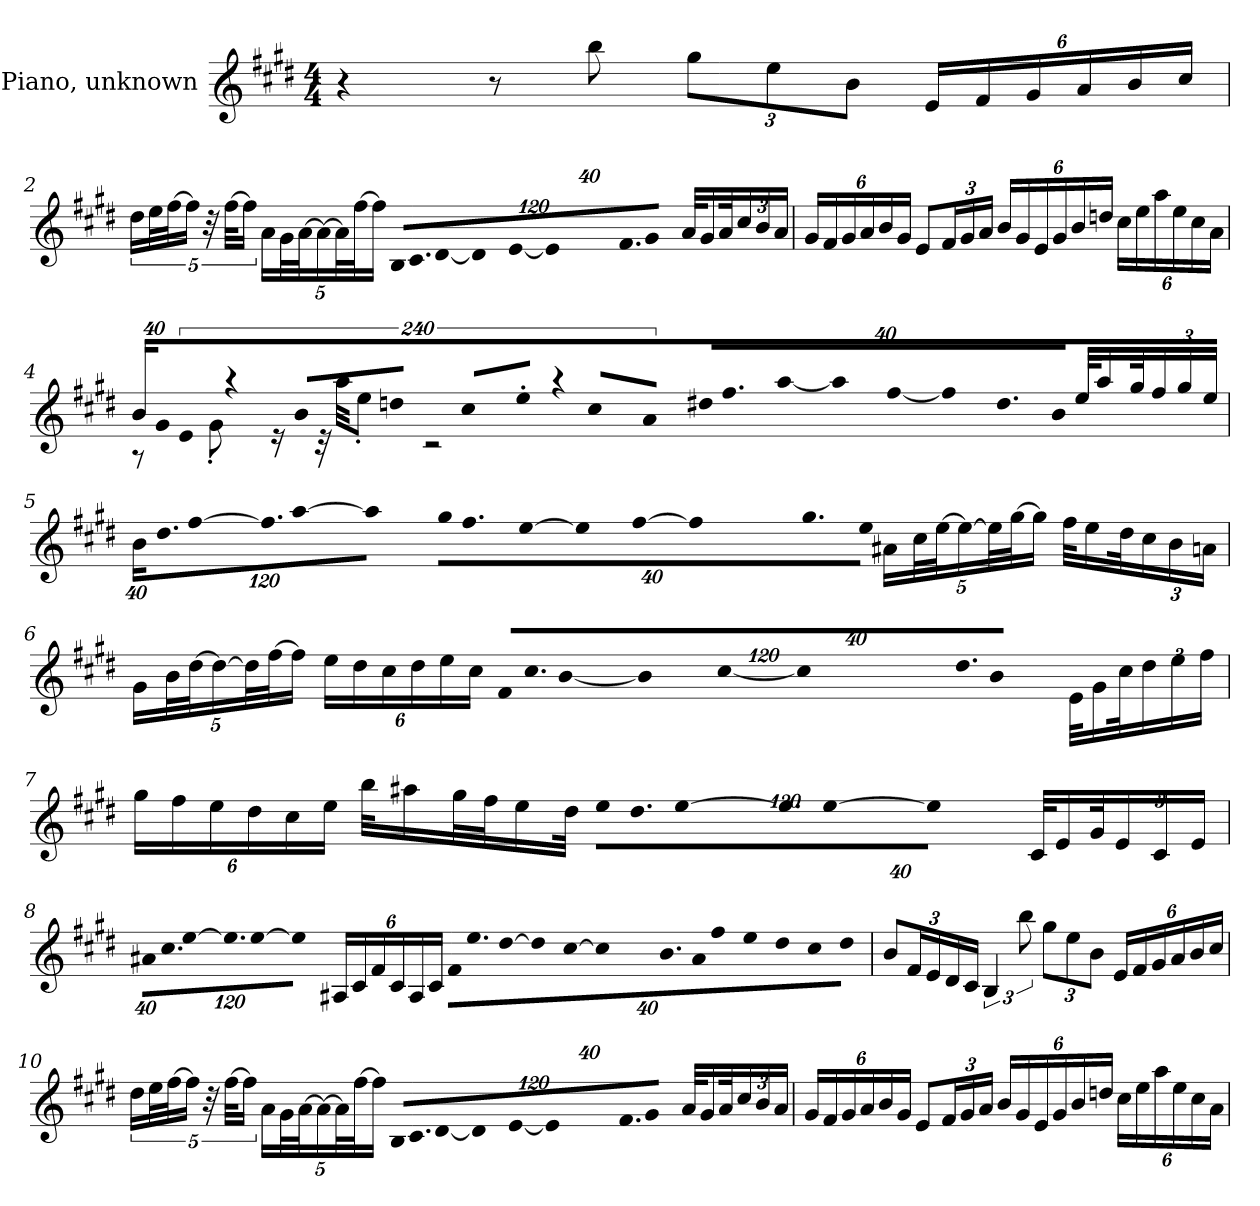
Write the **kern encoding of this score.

**kern
*part1
*staff1
*I"Piano, unknown
*I'Pno.
*clefG2
*k[f#c#g#d#]
*M4/4
*MM120
=1
4r
8r
8bb\
*Xbrackettup
12gg#\L
12ee\
12b\J
24e/LL
24f#/
24g#/
24a/
24b/
24cc#/JJ
=2
*brackettup
20dd#\LL
40ee\L
[40ff#\J
20ff#\JJ]
40r
[40ff#\KLL
20ff#\JJ]
*Xbrackettup
20a\LL
40g#\L
[40a\J
20a\_
40a\L]
[40ff#\J
20ff#\JJ]
!LO:N:vis=32
640%23B/LLL
!LO:N:vis=32.
1920%103c#/
!LO:N:vis=64
[960%17d#/L
!LO:N:vis=64
960%17d#/]
!LO:N:vis=64
[960%17e/
!LO:N:vis=64
960%17e/J]
1920ryy
!LO:N:vis=32.
1920%103f#/
!LO:N:vis=32
640%23g#/JJJ
32a/KLL
16g#/
32a/K
24cc#/
24b/
24a/JJ
!!LO:LB:g=z
=3
24g#/LL
24f#/
24g#/
24a/
24b/
24g#/JJ
8e/L
24f#/L
24g#/
24a/JJ
24b/LL
24g#/
24e/
24g#/
24b/
24ddn/JJ
24cc#\LL
24ee\
24aa\
24ee\
24cc#\
24a\JJ
!!LO:LB:g=z
=4
*brackettup
!LO:N:vis=32
*^
640%23b/LLL	8r
!LO:N:vis=32	!
640%23g#/J	.
!LO:N:vis=16	!
1920%137e/JJ	.
.	8g#'\
!LO:N:vis=32	!
640%23r	.
!LO:N:vis=32	!
640%23b/LLL	.
!LO:N:vis=32	!
640%23ddn/JJJ	.
.	16r
!LO:N:vis=32	!
640%23cc#/KLL	.
!LO:N:vis=16	!
1920%137ee'/JJ	.
.	32r
.	32aa\KKL
!LO:N:vis=16	!
1920%137r	.
.	8ee'\J
!LO:N:vis=32	!
640%23cc#/LLL	.
!LO:N:vis=32	!
640%23a/JJJ	.
.	2r
*Xbrackettup	*
!LO:N:vis=32	!
640%23dd#X/LLL	.
!LO:N:vis=32.	!
1920%103ff#/	.
!LO:N:vis=64	!
[960%17aa/L	.
!LO:N:vis=64	!
960%17aa/]	.
!LO:N:vis=64	!
[960%17ff#/	.
!LO:N:vis=64	!
960%17ff#/J]	.
!LO:N:vis=32.	!
1920%103dd#/	.
!LO:N:vis=32	!
640%23b/JJJ	.
32ee/KLL	.
16aa/	.
32gg#/K	.
24ff#/	.
24gg#/	.
24ee/JJ	.
.	640ryy
!!LO:LB:g=z	!!
=5	=5
!LO:N:vis=32	!
*v	*v
640%23b\LLL
!LO:N:vis=32.
1920%103dd#\
!LO:N:vis=64
[960%17ff#\K
!LO:N:vis=32.
1920%103ff#\]
!LO:N:vis=64
[960%17aa\JK
!LO:N:vis=16
1920%137aa\JJ]
!LO:N:vis=32
640%23gg#\LLL
!LO:N:vis=32.
1920%103ff#\
!LO:N:vis=64
[960%17ee\L
!LO:N:vis=64
960%17ee\]
!LO:N:vis=64
[960%17ff#\
!LO:N:vis=64
960%17ff#\J]
1920ryy
!LO:N:vis=32.
1920%103gg#\
!LO:N:vis=32
640%23ee\JJJ
20a#X\LL
40cc#\L
[40ee\J
20ee\_
40ee\L]
[40gg#\J
20gg#\JJ]
32ff#\KLL
16ee\
32dd#\K
24cc#\
24b\
24an\JJ
!!LO:LB:g=z
=6
20g#\LL
40b\L
[40dd#\J
20dd#\_
40dd#\L]
[40ff#\J
20ff#\JJ]
24ee\LL
24dd#\
24cc#\
24dd#\
24ee\
24cc#\JJ
!LO:N:vis=32
640%23f#/LLL
!LO:N:vis=32.
1920%103cc#/
!LO:N:vis=64
[960%17b/L
!LO:N:vis=64
960%17b/]
!LO:N:vis=64
[960%17cc#/
!LO:N:vis=64
960%17cc#/J]
1920ryy
!LO:N:vis=32.
1920%103dd#/
!LO:N:vis=32
640%23b/JJJ
32e\KLL
16g#\
32cc#\K
24dd#\
24ee\
24ff#\JJ
!!LO:LB:g=z
=7
24gg#\LL
24ff#\
24ee\
24dd#\
24cc#\
24ee\JJ
32bb\KLL
16aa#X\
32gg#\L
32ff#\J
16ee\
32dd#\JJk
!LO:N:vis=32
640%23ee\LLL
!LO:N:vis=32.
1920%103dd#\
!LO:N:vis=64
[960%17ee\K
!LO:N:vis=32.
1920%103ee\]
!LO:N:vis=64
[960%17ee\JK
!LO:N:vis=16
1920%137ee\JJ]
32c#/KLL
16e/
32g#/K
24e/
24c#/
24e/JJ
!!LO:LB:g=z
=8
!LO:N:vis=32
640%23a#X\LLL
!LO:N:vis=32.
1920%103cc#\
!LO:N:vis=64
[960%17ee\K
!LO:N:vis=32.
1920%103ee\]
!LO:N:vis=64
[960%17ee\JK
!LO:N:vis=16
1920%137ee\JJ]
24A#X/LL
24c#/
24f#/
24c#/
24A#/
24c#/JJ
!LO:N:vis=32
640%23f#\LLL
!LO:N:vis=32.
1920%103ee\
!LO:N:vis=64
[960%17dd#\L
!LO:N:vis=64
960%17dd#\]
!LO:N:vis=64
[960%17cc#\
!LO:N:vis=64
960%17cc#\J]
1920ryy
!LO:N:vis=32.
1920%103b\
!LO:N:vis=32
640%23a#\JJ
12ff#\
24ee\L
24dd#\
24cc#\
24dd#\JJ
=9
12b/L
24f#/L
24e/
24d#/
24c#/JJ
*brackettup
6B/
12bb\
*Xbrackettup
12gg#\L
12ee\
12b\J
24e/LL
24f#/
24g#/
24a/
24b/
24cc#/JJ
!!LO:LB:g=z
=10
*brackettup
20dd#\LL
40ee\L
[40ff#\J
20ff#\JJ]
40r
[40ff#\KLL
20ff#\JJ]
*Xbrackettup
20a\LL
40g#\L
[40a\J
20a\_
40a\L]
[40ff#\J
20ff#\JJ]
!LO:N:vis=32
640%23B/LLL
!LO:N:vis=32.
1920%103c#/
!LO:N:vis=64
[960%17d#/L
!LO:N:vis=64
960%17d#/]
!LO:N:vis=64
[960%17e/
!LO:N:vis=64
960%17e/J]
1920ryy
!LO:N:vis=32.
1920%103f#/
!LO:N:vis=32
640%23g#/JJJ
32a/KLL
16g#/
32a/K
24cc#/
24b/
24a/JJ
!!LO:LB:g=z
=11
24g#/LL
24f#/
24g#/
24a/
24b/
24g#/JJ
8e/L
24f#/L
24g#/
24a/JJ
24b/LL
24g#/
24e/
24g#/
24b/
24ddn/JJ
24cc#\LL
24ee\
24aa\
24ee\
24cc#\
24a\JJ
=
*-
